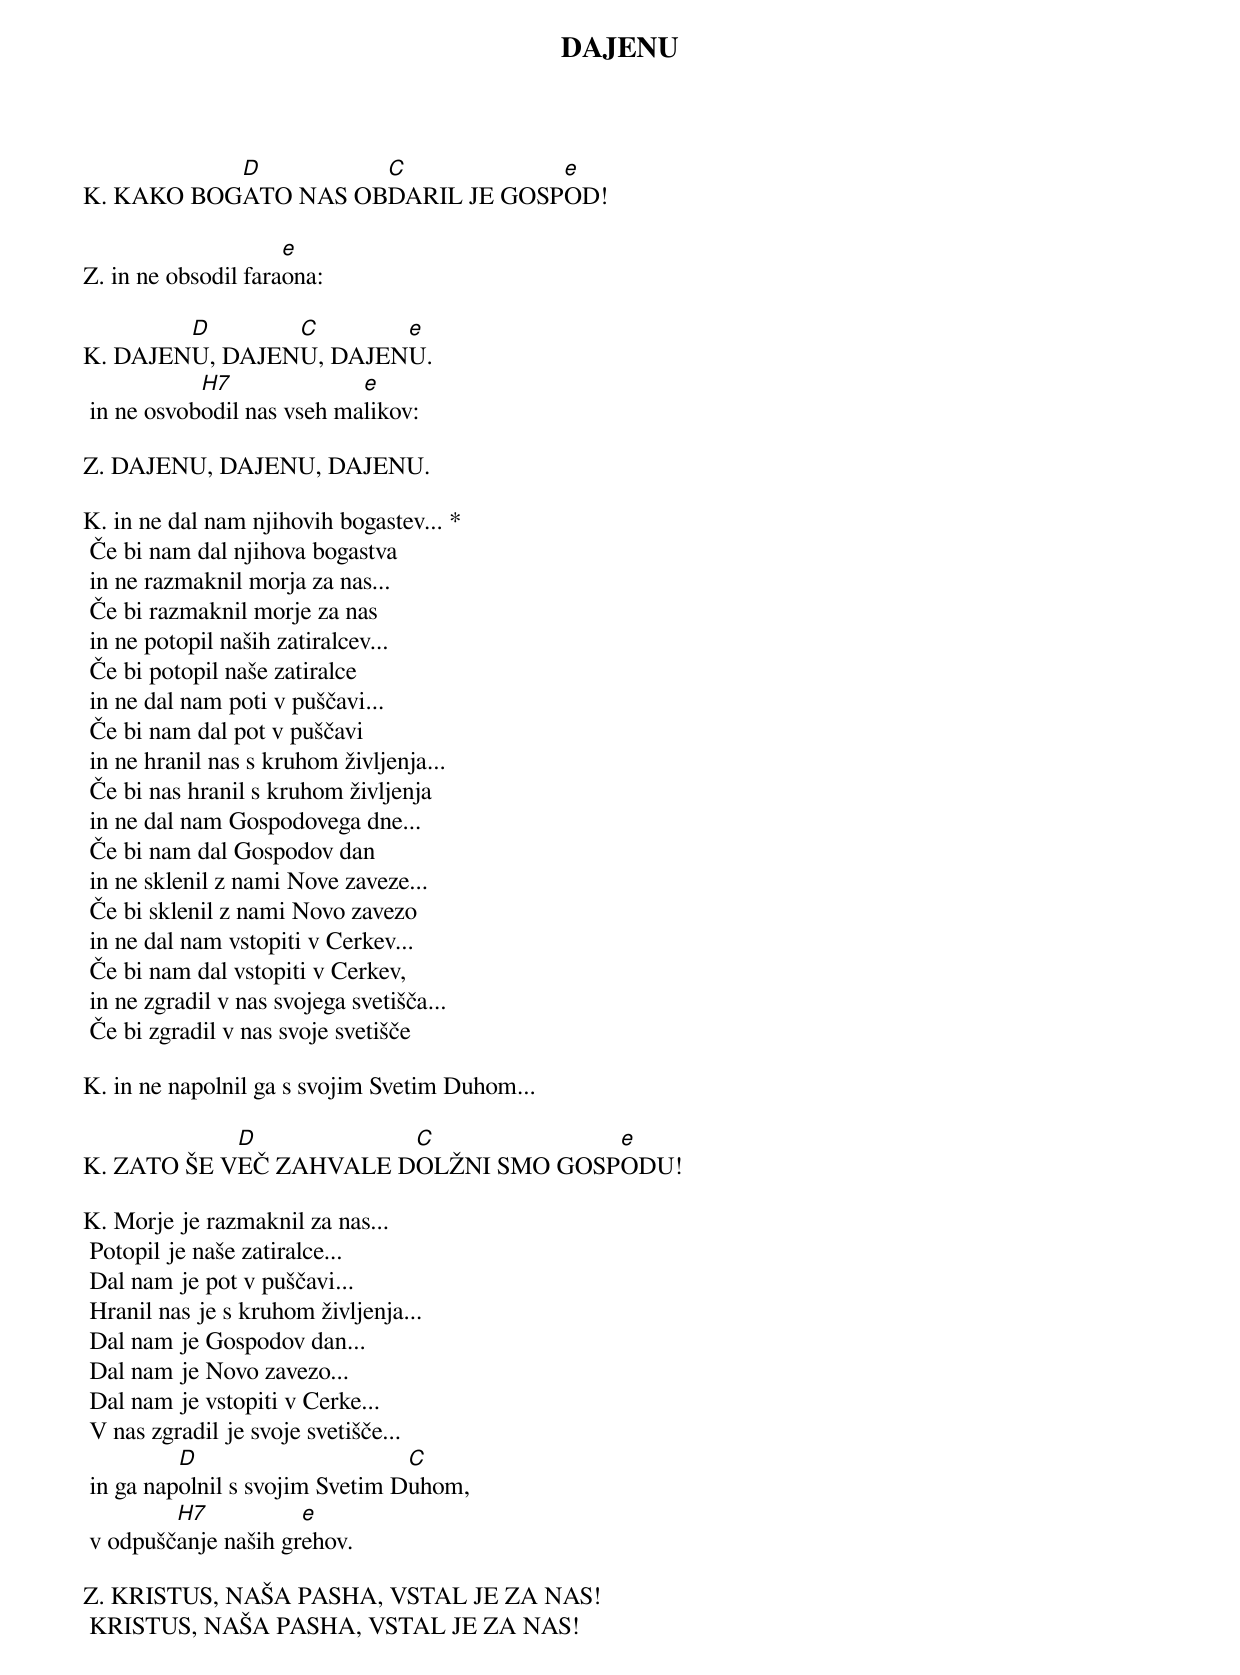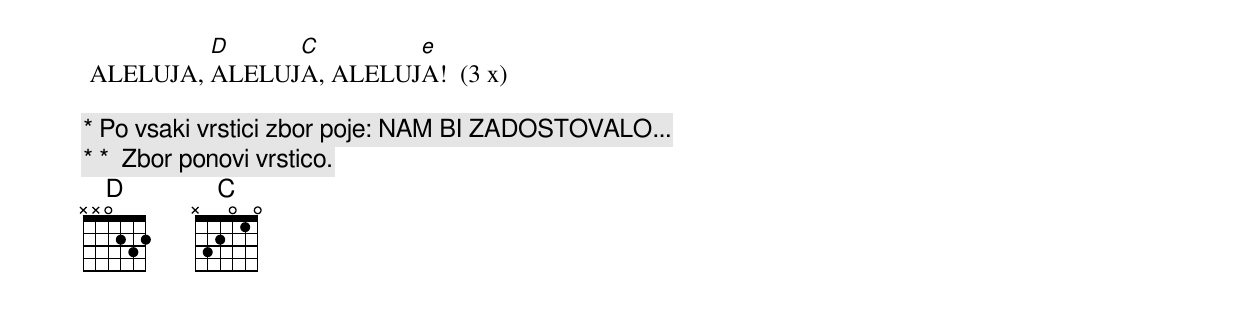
{title: DAJENU}

K.	KAKO BOG[D]ATO NAS OB[C]DARIL JE GOSP[e]OD!

Z.	in ne obsodil fara[e]ona:

K.	DAJEN[D]U, DAJEN[C]U, DAJEN[e]U.
	in ne osvob[H7]odil nas vseh ma[e]likov:

Z.	DAJENU, DAJENU, DAJENU.

K.	in ne dal nam njihovih bogastev... *
	Če bi nam dal njihova bogastva
	in ne razmaknil morja za nas...
	Če bi razmaknil morje za nas
	in ne potopil naših zatiralcev...
	Če bi potopil naše zatiralce
	in ne dal nam poti v puščavi...
	Če bi nam dal pot v puščavi
	in ne hranil nas s kruhom življenja...
	Če bi nas hranil s kruhom življenja
	in ne dal nam Gospodovega dne...
	Če bi nam dal Gospodov dan
	in ne sklenil z nami Nove zaveze...
	Če bi sklenil z nami Novo zavezo
	in ne dal nam vstopiti v Cerkev...
	Če bi nam dal vstopiti v Cerkev,
	in ne zgradil v nas svojega svetišča...
	Če bi zgradil v nas svoje svetišče

K.	in ne napolnil ga s svojim Svetim Duhom...

K.	ZATO ŠE V[D]EČ ZAHVALE D[C]OLŽNI SMO GOSP[e]ODU!

K.	Morje je razmaknil za nas...
	Potopil je naše zatiralce...
	Dal nam je pot v puščavi...
	Hranil nas je s kruhom življenja...
	Dal nam je Gospodov dan...
	Dal nam je Novo zavezo...
	Dal nam je vstopiti v Cerke...
	V nas zgradil je svoje svetišče...
	in ga nap[D]olnil s svojim Svetim D[C]uhom,
	v odpušč[H7]anje naših gr[e]ehov.

Z.	KRISTUS, NAŠA PASHA, VSTAL JE ZA NAS!
	KRISTUS, NAŠA PASHA, VSTAL JE ZA NAS!
	ALELUJA, [D]ALELUJ[C]A, ALELUJ[e]A!  (3 x)

{comment: * Po vsaki vrstici zbor poje: NAM BI ZADOSTOVALO...}
{comment: * *  Zbor ponovi vrstico.}
